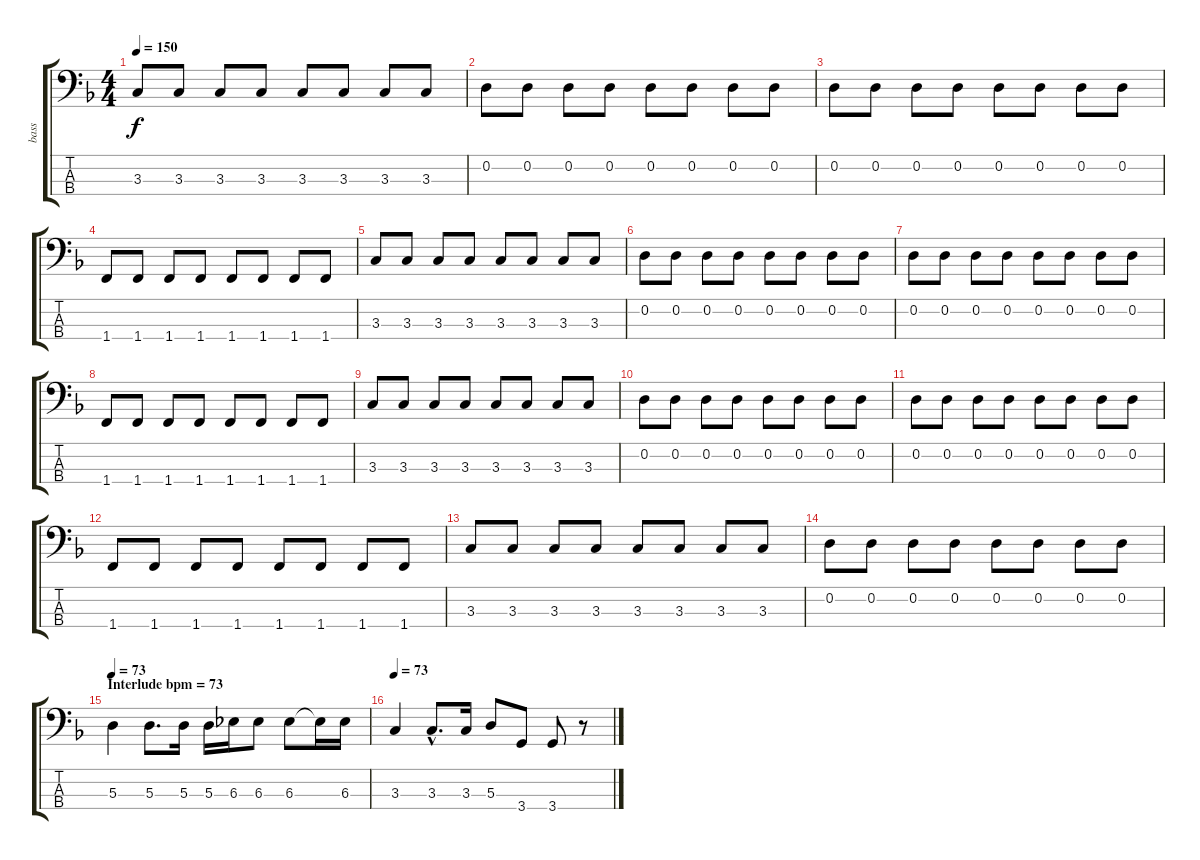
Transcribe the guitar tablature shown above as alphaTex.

\track ("bass" "bass") {instrument slapbass2}
\staff {score tabs}
\tuning (G2 D2 A1 E1) {hide}
\ts (4 4)
\tempo 150
\clef f4
\ks dminor
3.3.8{dy f} 3.3.8 3.3.8 3.3.8 3.3.8 3.3.8 3.3.8 3.3.8 |
0.2.8 0.2.8 0.2.8 0.2.8 0.2.8 0.2.8 0.2.8 0.2.8 |
0.2.8 0.2.8 0.2.8 0.2.8 0.2.8 0.2.8 0.2.8 0.2.8 |
1.4.8 1.4.8 1.4.8 1.4.8 1.4.8 1.4.8 1.4.8 1.4.8 |
3.3.8 3.3.8 3.3.8 3.3.8 3.3.8 3.3.8 3.3.8 3.3.8 |
0.2.8 0.2.8 0.2.8 0.2.8 0.2.8 0.2.8 0.2.8 0.2.8 |
0.2.8 0.2.8 0.2.8 0.2.8 0.2.8 0.2.8 0.2.8 0.2.8 |
1.4.8 1.4.8 1.4.8 1.4.8 1.4.8 1.4.8 1.4.8 1.4.8 |
3.3.8 3.3.8 3.3.8 3.3.8 3.3.8 3.3.8 3.3.8 3.3.8 |
0.2.8 0.2.8 0.2.8 0.2.8 0.2.8 0.2.8 0.2.8 0.2.8 |
0.2.8 0.2.8 0.2.8 0.2.8 0.2.8 0.2.8 0.2.8 0.2.8 |
1.4.8 1.4.8 1.4.8 1.4.8 1.4.8 1.4.8 1.4.8 1.4.8 |
3.3.8 3.3.8 3.3.8 3.3.8 3.3.8 3.3.8 3.3.8 3.3.8 |
0.2.8 0.2.8 0.2.8 0.2.8 0.2.8 0.2.8 0.2.8 0.2.8 |
\section ("" "Interlude bpm = 73")
\tempo 73
5.3.4 5.3.8{d} 5.3.16 5.3.16 6.3.16 6.3.8 6.3.8 6.3{t}.16 6.3.16 |
\tempo 73
3.3.4 3.3{hac}.8{d} 3.3.16 5.3{ss}.8 3.4.8 3.4.8 r.8
